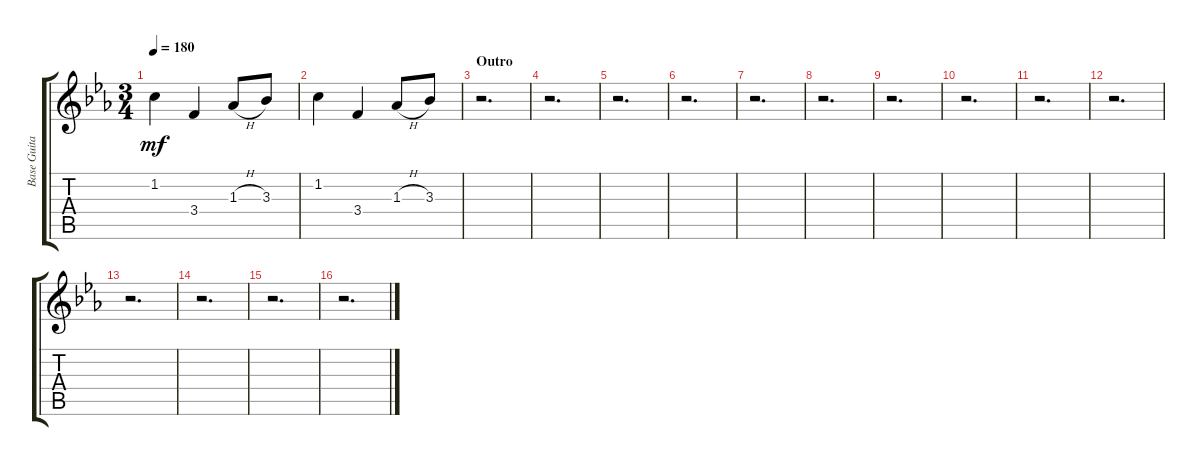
\track ("Base Guitar II" "Base Guita") {instrument acousticguitarnylon}
\staff {score tabs}
\tuning (E4 B3 G3 D3 A2 E2) {hide}
\ts (3 4)
\tempo 180
\clef g2
\ks cminor
1.2.4{dy mf} 3.4.4 1.3{h}.8 3.3.8 |
1.2.4 3.4.4 1.3{h}.8 3.3.8 |
\section ("" "Outro")
r.2{d} |
r.2{d} |
r.2{d} |
r.2{d} |
r.2{d} |
r.2{d} |
r.2{d} |
r.2{d} |
r.2{d} |
r.2{d} |
r.2{d} |
r.2{d} |
r.2{d} |
r.2{d}
